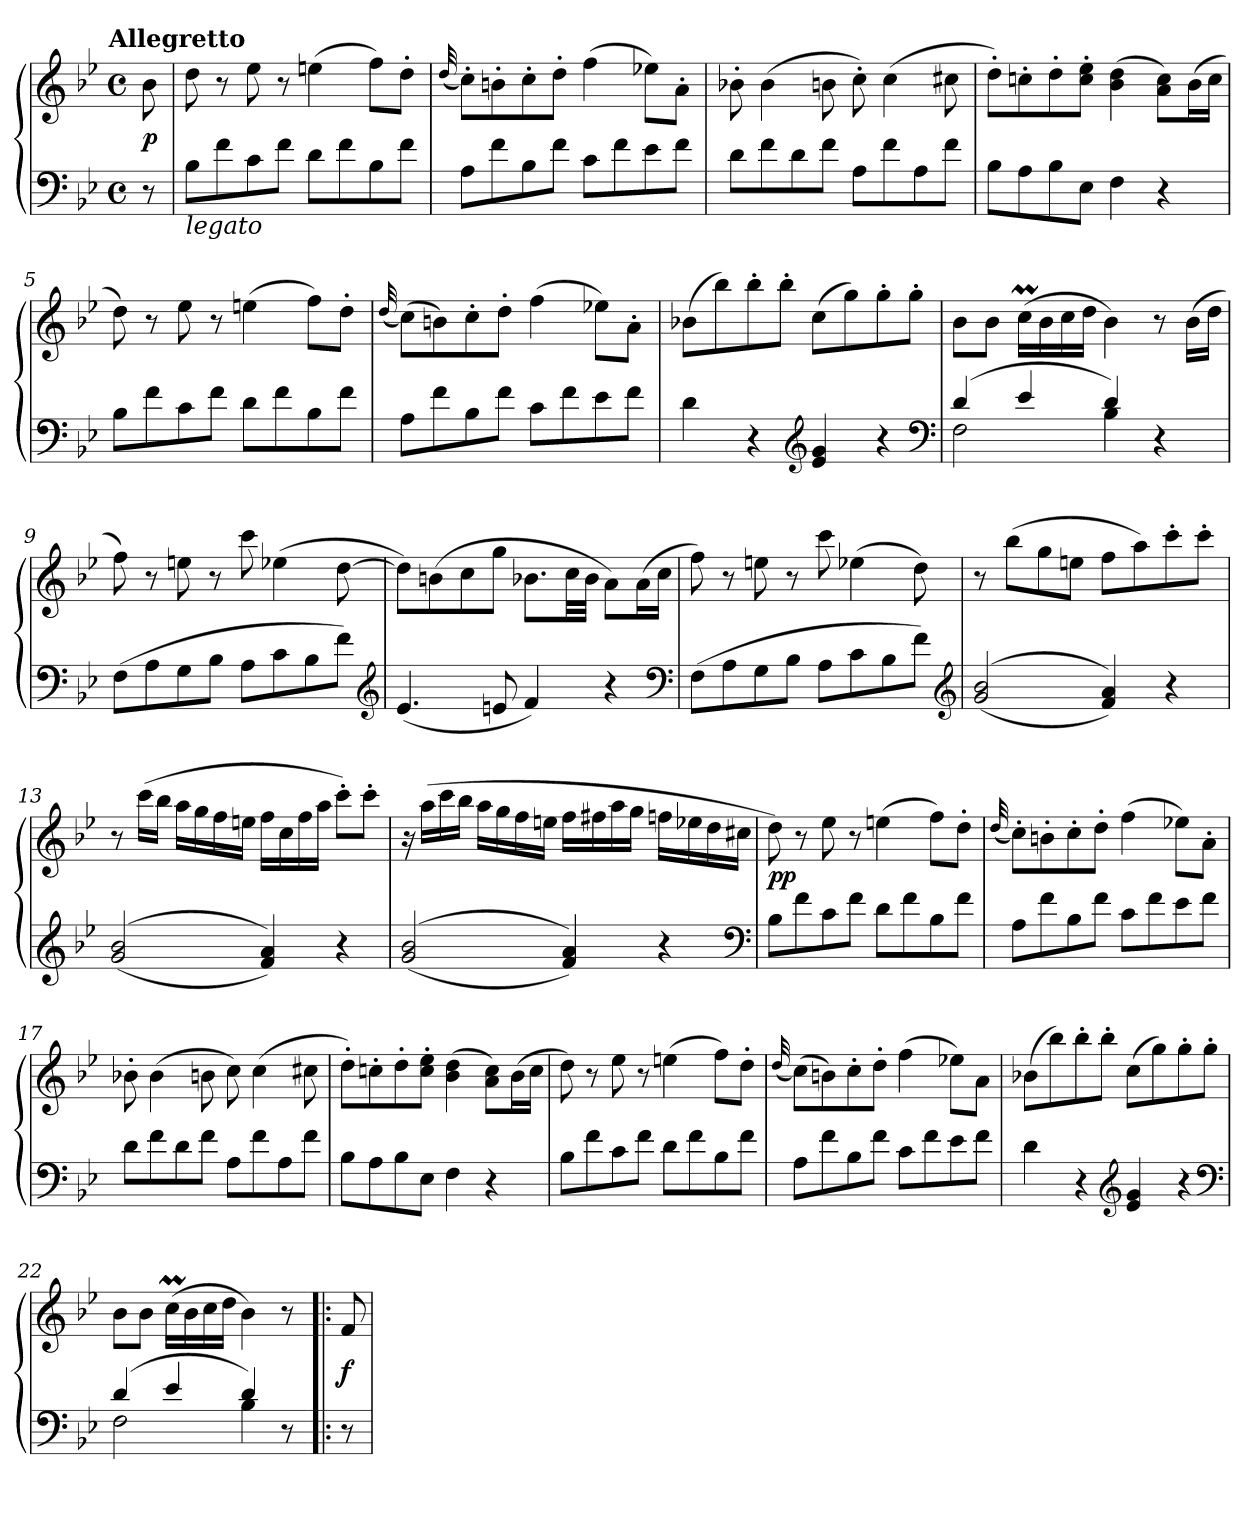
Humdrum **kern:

**kern	**kern	**dynam
*part1	*part1	*part1
*staff2	*staff1	*staff1/2
*clefF4	*clefG2	*
*k[b-e-]	*k[b-e-]	*
*B-:	*B-:	*
!!LO:TX:omd:t=Allegretto
*M4/4	*M4/4	*
*met(c)	*met(c)	*
*MM120	*MM120	*
=	=	=
8r	8b-	p
=1	=1	=1
!LO:TX:b:i:t=legato	!	!
8B-L	8dd	.
8f	8r	.
8c	8ee-	.
8fJ	8r	.
8dL	(4een	.
8f	.	.
8B-	8ffL)	.
8fJ	8dd'J	.
=2	=2	=2
.	(32qqdd/	.
8AL	8cc'L)	.
8f	8bn'	.
8B-	8cc'	.
8fJ	8dd'J	.
8cL	(4ff	.
8f	.	.
8e-	8ee-XL)	.
8fJ	8a'J	.
=3	=3	=3
8dL	8b-X'	.
8f	(4b-	.
8d	.	.
8fJ	8bn	.
8AL	8cc')	.
8f	(4cc	.
8A	.	.
8fJ	8cc#X	.
=4	=4	=4
8B-L	8dd'L)	.
8A	8ccn'	.
8B-	8dd'	.
8E-J	8cc' 8ee-'J	.
4F	(4b- 4dd	.
4r	8a\ 8cc\L)	.
.	(16b-\L	.
.	16cc\JJ	.
=5	=5	=5
8B-L	8dd)	.
8f	8r	.
8c	8ee-	.
8fJ	8r	.
8dL	(4een	.
8f	.	.
8B-	8ffL)	.
8fJ	8dd'J	.
=6	=6	=6
.	(32qqdd/	.
8AL	(8ccL)	.
8f	8bn)	.
8B-	8cc'	.
8fJ	8dd'J	.
8cL	(4ff	.
8f	.	.
8e-	8ee-XL)	.
8fJ	8a'J	.
=7	=7	=7
4d	(8b-XL	.
.	8bb-)	.
4r	8bb-'	.
.	8bb-'J	.
*clefG2	*	*
4e- 4g	(8ccL	.
.	8gg)	.
4r	8gg'	.
.	8gg'J	.
*clefF4	*	*
=8	=8	=8
*^	*	*
(4d	2F	8b-L	.
.	.	8b-J	.
4e-	.	(16ccMLL	.
.	.	16b-	.
.	.	16cc	.
.	.	16ddJJ	.
4d)	4B-	4b-)	.
4r	4ryy	8r	.
.	.	(16b-LL	.
.	.	16ddJJ	.
*v	*v	*	*
=9	=9	=9
(8FL	8ff)	.
8A	8r	.
8G	8een	.
8B-J	8r	.
8AL	8ccc	.
8c	(4ee-X	.
8B-	.	.
8fJ)	[8dd	.
*clefG2	*	*
=10	=10	=10
(4.e-	8ddL])	.
.	(8bn	.
.	8cc	.
8en	8ggJ	.
4f)	8.b-X\L	.
.	32cc\LL	.
.	32b-\JJJ	.
4r	8a\L)	.
.	(16a\L	.
.	16cc\JJ	.
*clefF4	*	*
=11	=11	=11
(8FL	8ff)	.
8A	8r	.
8G	8een	.
8B-J	8r	.
8AL	8ccc	.
8c	(4ee-X	.
8B-	.	.
8fJ)	8dd)	.
*clefG2	*	*
=12	=12	=12
(>(<2g 2b-	8r	.
.	(8bb-L	.
.	8gg	.
.	8eenJ	.
4f 4a))	8ffL	.
.	8aa)	.
4r	8ccc'	.
.	8ccc'J	.
=13	=13	=13
(>(<2g 2b-	8r	.
.	(16cccLL	.
.	16bb-JJ	.
.	16aaLL	.
.	16gg	.
.	16ff	.
.	16eenJJ	.
4f 4a))	16ffLL	.
.	16cc	.
.	16ff	.
.	16aaJJ	.
4r	8ccc'L)	.
.	8ccc'J	.
=14	=14	=14
(>(<2g 2b-	16r	.
.	(16aaLL	.
.	16ccc	.
.	16bb-JJ	.
.	16aaLL	.
.	16gg	.
.	16ff	.
.	16eenJJ	.
4f 4a))	16ffLL	.
.	16ff#X	.
.	16aa	.
.	16ggJJ	.
4r	16ffnLL	.
.	16ee-X	.
.	16dd	.
.	16cc#XJJ	.
*clefF4	*	*
=15	=15	=15
8B-L	8dd)	pp
8f	8r	.
8c	8ee-	.
8fJ	8r	.
8dL	(4een	.
8f	.	.
8B-	8ffL)	.
8fJ	8dd'J	.
=16	=16	=16
.	(32qqdd/	.
8AL	8cc'L)	.
8f	8bn'	.
8B-	8cc'	.
8fJ	8dd'J	.
8cL	(4ff	.
8f	.	.
8e-	8ee-XL)	.
8fJ	8a'J	.
=17	=17	=17
8dL	8b-X'	.
8f	(4b-	.
8d	.	.
8fJ	8bn	.
8AL	8cc)	.
8f	(4cc	.
8A	.	.
8fJ	8cc#X	.
=18	=18	=18
8B-L	8dd'L)	.
8A	8ccn'	.
8B-	8dd'	.
8E-J	8cc' 8ee-'J	.
4F	(4b- 4dd	.
4r	8a\ 8cc\L)	.
.	(16b-\L	.
.	16cc\JJ	.
=19	=19	=19
8B-L	8dd)	.
8f	8r	.
8c	8ee-	.
8fJ	8r	.
8dL	(4een	.
8f	.	.
8B-	8ffL)	.
8fJ	8dd'J	.
=20	=20	=20
.	(32qqdd/	.
8AL	(8ccL)	.
8f	8bn)	.
8B-	8cc'	.
8fJ	8dd'J	.
8cL	(4ff	.
8f	.	.
8e-	8ee-XL)	.
8fJ	8aJ	.
=21	=21	=21
4d	(8b-XL	.
.	8bb-)	.
4r	8bb-'	.
.	8bb-'J	.
*clefG2	*	*
4e- 4g	(8ccL	.
.	8gg)	.
4r	8gg'	.
.	8gg'J	.
*clefF4	*	*
=22	=22	=22
*^	*	*
(4d	2F	8b-L	.
.	.	8b-J	.
4e-	.	(16ccMLL	.
.	.	16b-	.
.	.	16cc	.
.	.	16ddJJ	.
4d)	4B-	4b-)	.
8r	8ryy	8r	.
*v	*v	*	*
=!|:	=!|:	=!|:
8r	8f	f
=	=	=
*-	*-	*-
